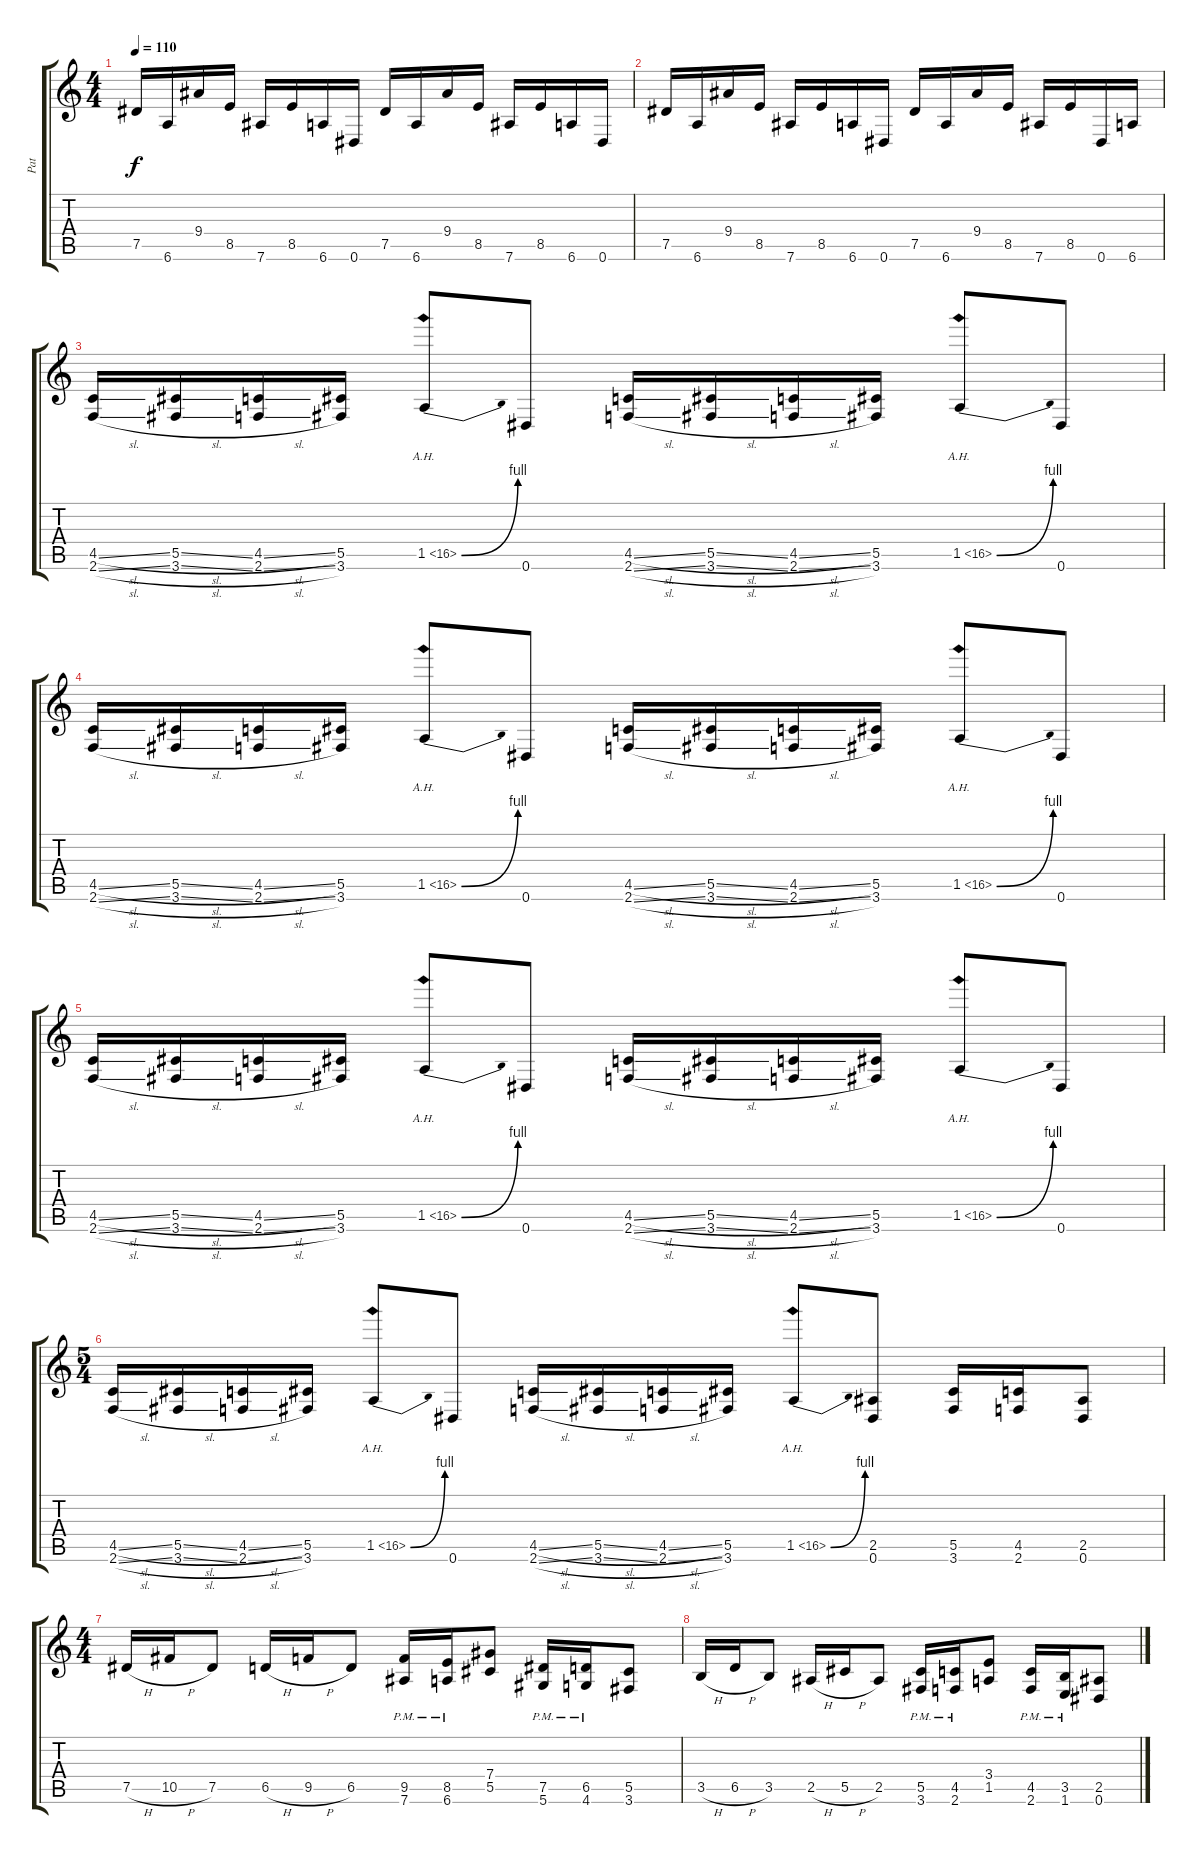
\track ("Pat" "Pat") {solo instrument distortionguitar}
\staff {score tabs}
\tuning (Eb4 Bb3 Gb3 Db3 Ab2 Eb2) {hide}
\ts (4 4)
\tempo 110
\clef g2
\ks c
7.5.16{dy f} 6.6.16 9.4.16 8.5.16 7.6.16 8.5.16 6.6.16 0.6.16 7.5.16 6.6.16 9.4.16 8.5.16 7.6.16 8.5.16 6.6.16 0.6.16 |
7.5.16 6.6.16 9.4.16 8.5.16 7.6.16 8.5.16 6.6.16 0.6.16 7.5.16 6.6.16 9.4.16 8.5.16 7.6.16 8.5.16 0.6.16 6.6.16 |
(4.5{sl} 2.6{sl}).16 (5.5{sl} 3.6{sl}).16 (4.5{sl} 2.6{sl}).16 (5.5 3.6).16 1.5{be (bend 0 0 60 4) ah 15}.8 0.6.8 (4.5{sl} 2.6{sl}).16 (5.5{sl} 3.6{sl}).16 (4.5{sl} 2.6{sl}).16 (5.5 3.6).16 1.5{be (bend 0 0 60 4) ah 15}.8 0.6.8 |
(4.5{sl} 2.6{sl}).16 (5.5{sl} 3.6{sl}).16 (4.5{sl} 2.6{sl}).16 (5.5 3.6).16 1.5{be (bend 0 0 60 4) ah 15}.8 0.6.8 (4.5{sl} 2.6{sl}).16 (5.5{sl} 3.6{sl}).16 (4.5{sl} 2.6{sl}).16 (5.5 3.6).16 1.5{be (bend 0 0 60 4) ah 15}.8 0.6.8 |
(4.5{sl} 2.6{sl}).16 (5.5{sl} 3.6{sl}).16 (4.5{sl} 2.6{sl}).16 (5.5 3.6).16 1.5{be (bend 0 0 60 4) ah 15}.8 0.6.8 (4.5{sl} 2.6{sl}).16 (5.5{sl} 3.6{sl}).16 (4.5{sl} 2.6{sl}).16 (5.5 3.6).16 1.5{be (bend 0 0 60 4) ah 15}.8 0.6.8 |
\ts (5 4)
(4.5{sl} 2.6{sl}).16 (5.5{sl} 3.6{sl}).16 (4.5{sl} 2.6{sl}).16 (5.5 3.6).16 1.5{be (bend 0 0 60 4) ah 15}.8 0.6.8 (4.5{sl} 2.6{sl}).16 (5.5{sl} 3.6{sl}).16 (4.5{sl} 2.6{sl}).16 (5.5 3.6).16 1.5{be (bend 0 0 60 4) ah 15}.8 (2.5 0.6).8 (5.5 3.6).16 (4.5 2.6).16 (2.5 0.6).8 |
\ts (4 4)
7.5{h}.16 10.5{h}.16 7.5.8 6.5{h}.16 9.5{h}.16 6.5.8 (9.5{pm} 7.6).16 (8.5{pm} 6.6).16 (7.4 5.5).8 (7.5{pm} 5.6).16 (6.5{pm} 4.6).16 (5.5 3.6).8 |
3.5{h}.16 6.5{h}.16 3.5.8 2.5{h}.16 5.5{h}.16 2.5.8 (5.5{pm} 3.6).16 (4.5{pm} 2.6).16 (3.4 1.5).8 (4.5{pm} 2.6).16 (3.5{pm} 1.6).16 (2.5 0.6).8
